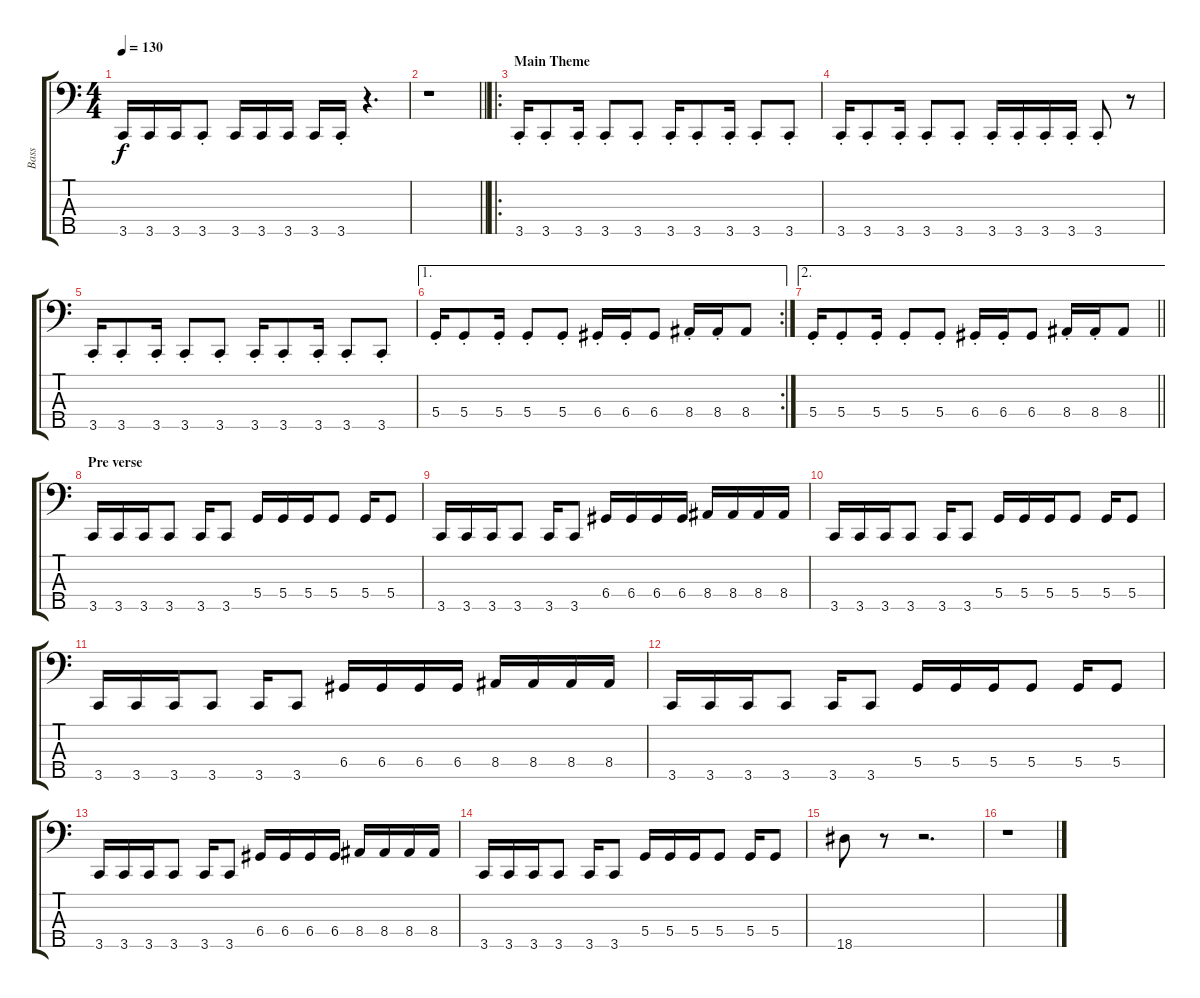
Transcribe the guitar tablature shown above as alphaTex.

\track ("Bass" "Bass") {instrument electricbasspick}
\staff {score tabs}
\tuning (F2 C2 G1 D1 A0) {hide}
\ts (4 4)
\tempo 130
\clef f4
\ks c
3.5.16{dy f} 3.5.16 3.5.16 3.5{st}.8 3.5.16 3.5.16 3.5.16 3.5.16 3.5{st}.16 r.4{d} |
\barLineRight lightlight
r.1 |
\ro
\section ("" "Main Theme")
3.5{st}.16 3.5{st}.8 3.5{st}.16 3.5{st}.8 3.5{st}.8 3.5{st}.16 3.5{st}.8 3.5{st}.16 3.5{st}.8 3.5{st}.8 |
3.5{st}.16 3.5{st}.8 3.5{st}.16 3.5{st}.8 3.5{st}.8 3.5{st}.16 3.5{st}.16 3.5{st}.16 3.5{st}.16 3.5{st}.8 r.8 |
3.5{st}.16 3.5{st}.8 3.5{st}.16 3.5{st}.8 3.5{st}.8 3.5{st}.16 3.5{st}.8 3.5{st}.16 3.5{st}.8 3.5{st}.8 |
\ae 1
\rc 2
5.4{st}.16 5.4{st}.8 5.4{st}.16 5.4{st}.8 5.4{st}.8 6.4{st}.16 6.4{st}.16 6.4.8 8.4{st}.16 8.4{st}.16 8.4.8 |
\ae 2
\barLineRight lightlight
5.4{st}.16 5.4{st}.8 5.4{st}.16 5.4{st}.8 5.4{st}.8 6.4{st}.16 6.4{st}.16 6.4.8 8.4{st}.16 8.4{st}.16 8.4.8 |
\section ("" "Pre verse")
3.5.16 3.5.16 3.5.16 3.5.8 3.5.16 3.5.8 5.4.16 5.4.16 5.4.16 5.4.8 5.4.16 5.4.8 |
3.5.16 3.5.16 3.5.16 3.5.8 3.5.16 3.5.8 6.4.16 6.4.16 6.4.16 6.4.16 8.4.16 8.4.16 8.4.16 8.4.16 |
3.5.16 3.5.16 3.5.16 3.5.8 3.5.16 3.5.8 5.4.16 5.4.16 5.4.16 5.4.8 5.4.16 5.4.8 |
3.5.16 3.5.16 3.5.16 3.5.8 3.5.16 3.5.8 6.4.16 6.4.16 6.4.16 6.4.16 8.4.16 8.4.16 8.4.16 8.4.16 |
3.5.16 3.5.16 3.5.16 3.5.8 3.5.16 3.5.8 5.4.16 5.4.16 5.4.16 5.4.8 5.4.16 5.4.8 |
3.5.16 3.5.16 3.5.16 3.5.8 3.5.16 3.5.8 6.4.16 6.4.16 6.4.16 6.4.16 8.4.16 8.4.16 8.4.16 8.4.16 |
3.5.16 3.5.16 3.5.16 3.5.8 3.5.16 3.5.8 5.4.16 5.4.16 5.4.16 5.4.8 5.4.16 5.4.8 |
18.5.8 r.8 r.2{d} |
r.1
